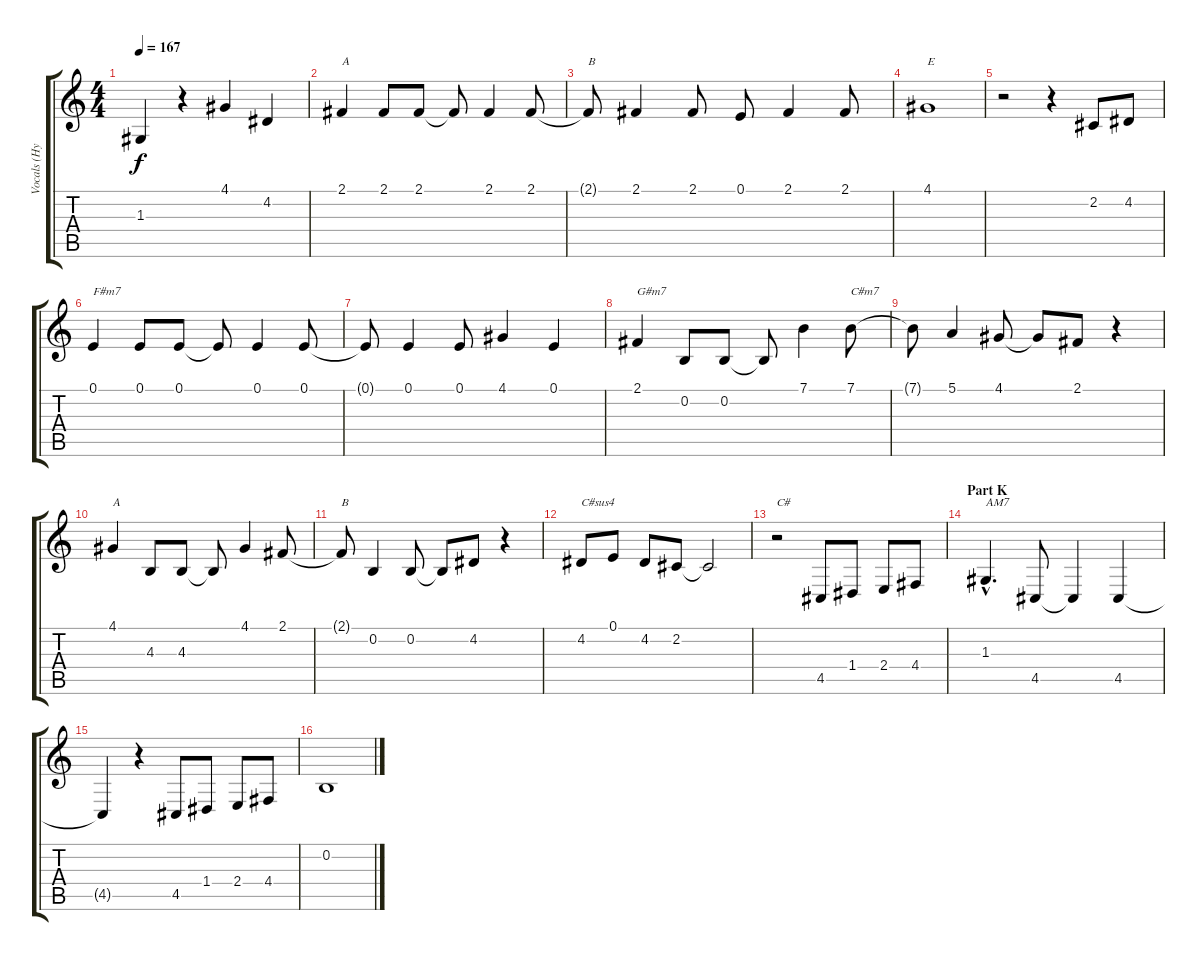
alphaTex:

\track ("Vocals (Hyde)" "Vocals (Hy") {instrument altosax}
\staff {score tabs}
\tuning (E4 B3 G3 D3 A2 E2) {hide}
\ts (4 4)
\tempo 167
\clef g2
\ks c
1.3{t}.4{dy f} r.4 4.1.4 4.2.4 |
2.1.4{txt "A"} 2.1.8 2.1.8 2.1{t}.8 2.1.4 2.1.8 |
2.1{t}.8{txt "B"} 2.1.4 2.1.8 0.1.8 2.1.4 2.1.8 |
4.1.1{txt "E"} |
r.2 r.4 2.2.8 4.2.8 |
0.1.4{txt "F#m7"} 0.1.8 0.1.8 0.1{t}.8 0.1.4 0.1.8 |
0.1{t}.8 0.1.4 0.1.8 4.1.4 0.1.4 |
2.1.4{txt "G#m7"} 0.2.8 0.2.8 0.2{t}.8 7.1.4 7.1.8{txt "C#m7"} |
7.1{t}.8 5.1.4 4.1.8 4.1{t}.8 2.1.8 r.4 |
4.1.4{txt "A"} 4.3.8 4.3.8 4.3{t}.8 4.1.4 2.1.8 |
2.1{t}.8{txt "B"} 0.2.4 0.2.8 0.2{t}.8 4.2.8 r.4 |
4.2.8{txt "C#sus4"} 0.1.8 4.2.8 2.2.8 2.2{t}.2 |
r.2{txt "C#"} 4.5.8 1.4.8 2.4.8 4.4.8 |
\section ("" "Part K")
1.3{hac}.4{d txt "AM7"} 4.5.8 4.5{t}.4 4.5.4 |
4.5{t}.4 r.4 4.5.8 1.4.8 2.4.8 4.4.8 |
0.2.1
